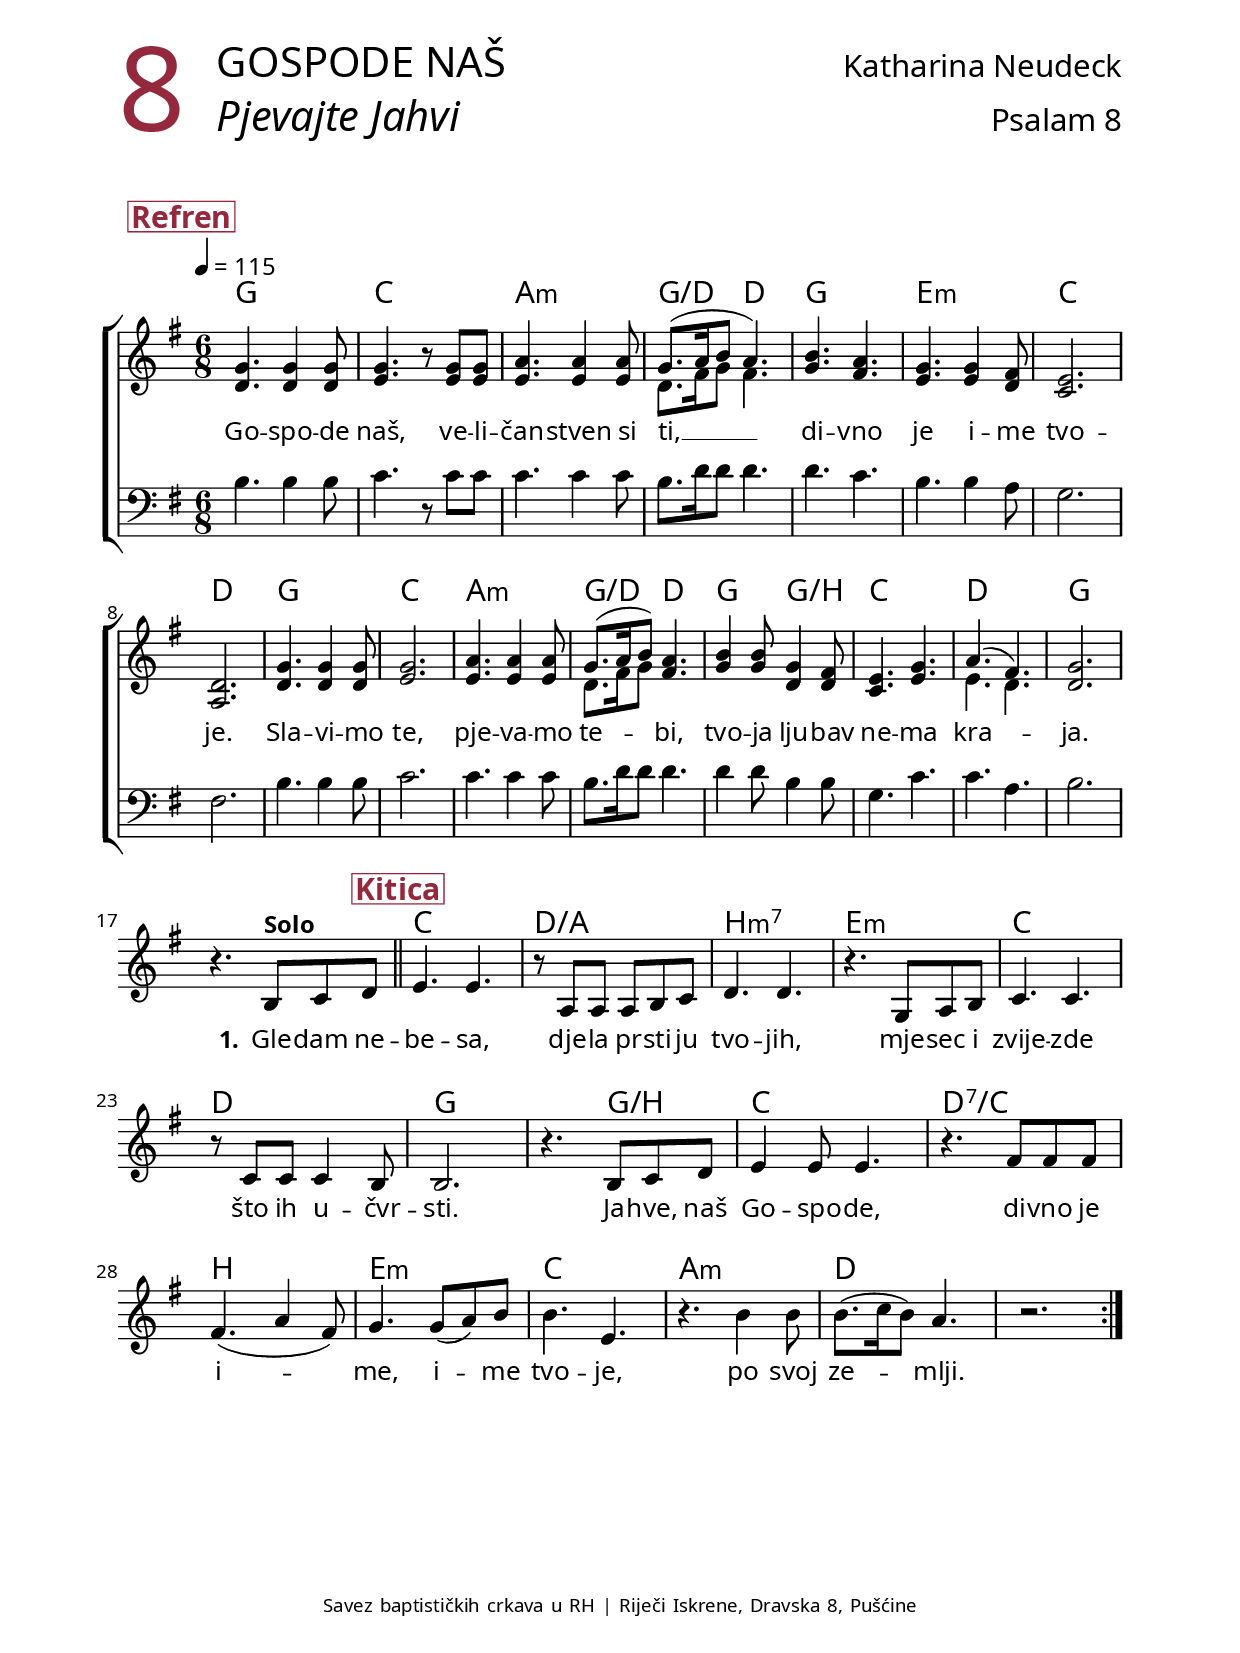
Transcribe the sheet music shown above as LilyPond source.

\version "2.24.1"
\include "deutsch.ly"
jazzChords = { \semiGermanChords }
aFourL = {}
\include "../config/include.ily"
markMoj = #(define-music-function (letter) (string?) #{ \mark \markup { \box \bold #letter } #})

\layout {
  indent = 0
}

\header {
  titlex = "Pjevajte Jahvi"
  title = "GOSPODE NAŠ"
  %poet = "Psalam 8"
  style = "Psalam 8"
  composer = "Katharina Neudeck"
  %meter = "8"
  broj = "8"
  %tagline = \markup { \override #'(font-name . "JohnSans White Pro") \override #'(font-size . -3) { Izvorno: Name, Album } }
}

\paper {
  \aFourL
  %min-systems-per-page = #7
  %annotate-spacing = ##t
  %system-system-spacing.padding = #3.2
  %page-breaking = #ly:one-page-breaking
  %last-bottom-spacing.minimum-distance = #8
}

staffOne = \relative c' {
  \key g \major
  \time 6/8
  \tempo 4 = 115
  \markMoj "Refren" g'4. g4 g8 |
  g4. r8 g8 g8 |
  a4. a4 a8 |
  g8. (a16 h8 a4. )|
  h4. a4. |
  g4. g4 fis8 |
  e2. |
  d2. |
  g4. g4 g8 |
  g2. |
  a4. a4 a8 |
  g8. (a16 h8 )a4. |
  h4 h8 g4 fis8 |
  e4. g4. |
  a4. (fis4. )|
  g2. | \break
  r4. h,8 c8 d8 \bar "||" |
  \markMoj "Kitica" e4. e4. |
  r8 a,8 a8 a8 h8 c8 |
  d4. d4. |
  r4. g,8 a8 h8 |
  c4. c4. |
  r8 c8 c8 c4 h8 |
  h2. |
  r4. h8 c8 d8 |
  e4 e8 e4. |
  r4. fis8 fis8 fis8 |
  fis4. (a4 fis8 )|
  g4. g8 (a8 )h8 |
  h4. e,4. |
  r4. h'4 h8 |
  h8. (c16 h8 )a4. |
  r2. \bar ":|." |
}

harmonyOne = \chordmode  {
  g2. |
  c2. |
  a2.:m |
  g4./d d4. |
  g2. |
  e2.:m |
  c2. |
  d2. |
  g2. |
  c2. |
  a2.:m |
  g4./d d4. |
  g4. g4./h |
  c2. |
  d2. |
  g2. |
  s2. |
  c2. |
  d2./a |
  h2.:m7 |
  e2.:m |
  c2. |
  d8 s4 s4. |
  g2. |
  s4. g4./h |
  c2. |
  d2.:7/c |
  h2. |
  e2.:m |
  c2. |
  a2.:m |
  d2. |
  s2. |
  \bar "|."
}

alignerOneZero = \relative {
  c4. c4 c8 |
  c4. r8 c8 c8 |
  c4. c4 c8 |
  c8.( c16 c8 c4.) |
  c4. c4. |
  c4. c4 c8 |
  c2. |
  c2. |
  c4. c4 c8 |
  c2. |
  c4. c4 c8 |
  c8. r16 r8 c4. |
  c4 c8 c4 c8 |
  c4. c4. |
  c4. r4. |
  c2. |
  r4. c8 c8 c8 |
  c4. c4. |
  r8 c8 c8 c8 c8 c8 |
  c4. c4. |
  r4. c8 c8 c8 |
  c4. c4. |
  r8 c8 c8 c4 c8 |
  c2. |
  r4. c8 c8 c8 |
  c4 c8 c4. |
  r4. c8 c8 c8 |
  c4. r4 r8 |
  c4. c8 r8 c8 |
  c4. c4. |
  r4. c4 c8 |
  c8. r16 r8 c4. |
  r2. |
}

lyricOneZero = \lyricmode {
  Go -- spo -- de %|
  naš, ve -- li -- %|
  čan -- stven si %|
  ti, __ %|
  di -- vno %|
  je i -- me %|
  tvo -- %|
  je. %|
  Sla -- vi -- mo %|
  te, %|
  pje -- va -- mo %|
  te -- bi, %|
  tvo -- ja lju -- bav %|
  ne -- ma %|
  kra -- %|
  ja. %|
  \set stanza = "1."
  Gle -- dam ne -- %|
  be -- sa, %|
  dje -- la pr -- sti -- ju %|
  tvo -- jih, %|
  mje -- sec i %|
  zvije -- zde %|
  što ih u -- čvr -- %|
  sti. %|
  Ja -- hve, naš %|
  Go -- spo -- de, %|
  di -- vno je %|
  i -- %|
  me, i -- me %|
  tvo -- je, %|
  po svoj %|
  ze -- mlji. %|
  %|
}

staffTwo = \relative c' {
  \key g \major
  \time 6/8
  d4. d4 d8 |
  e4. r8 e8 e8 |
  e4. e4 e8 |
  d8. fis16 g8 fis4. |
  g4. fis4. |
  e4. e4 d8 |
  c2. |
  a2. |
  d4. d4 d8 |
  e2. |
  e4. e4 e8 |
  d8. fis16 g8 fis4. |
  g4 g8 d4 d8 |
  c4. e4. |
  e4. d4. |
  d2. |
}


staffThree = \relative c' {
  \key g \major
  \time 6/8
  \clef bass
  h4. h4 h8 |
  c4. r8 c8 c8 |
  c4. c4 c8 |
  h8. d16 d8 d4. |
  d4. c4. |
  h4. h4 a8 |
  g2. |
  fis2. |
  h4. h4 h8 |
  c2. |
  c4. c4 c8 |
  h8. d16 d8 d4. |
  d4 d8 h4 h8 |
  g4. c4. |
  c4. a4. |
  h2. |
}

\score {
    <<
    \new ChoirStaff \with { \accepts NullVoice }
        <<
        \new ChordNames { \jazzChords \harmonyOne }
        \new Staff \partCombine \staffOne \staffTwo
        \new NullVoice = "alignerOneZero" { \alignerOneZero }
        \new Lyrics \lyricsto "alignerOneZero" { \lyricOneZero }
        \new Staff \staffThree
        >>
    >>
}

\markup {
  \vspace #3
  \column {
    \line { \bold 2. }
    \vspace #4
    \line { \bold 3. }
  }
  \hspace #1
  \column {
    \line { Što li je čovjek da ga se spominješ, }
    \line { sin čovječji, te ga pohodiš? }
    \line { Ti ga učini malo manjim od Boga, }
    \line { slavom i sjajem njega okruni. }
    \vspace #1
    \line { Vlast mu dade nad djelima svojim, }
    \line { njemu pod noge sve podloži. }
    \line { Jahve, naš Gospode, divno je ime, }
    \line { ime tvoje, po svoj zemlji. }
  }
}
